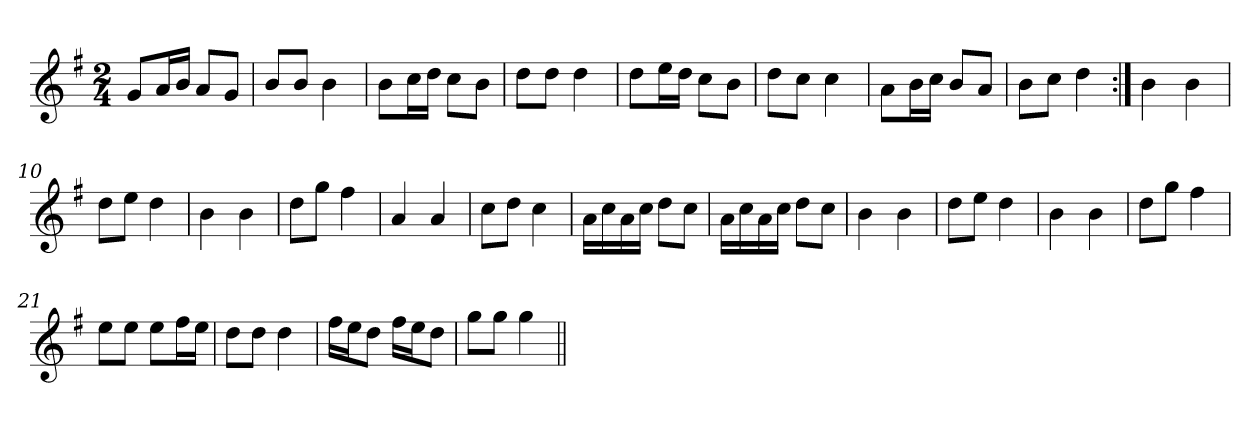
**kern
*part1
*staff1
*clefG2
*k[f#]
*G:
*M2/4
*MM40
=1
8g/L
16a/L
16b/JJ
8a/L
8g/J
=2
8b/L
8b/J
4b\
=3
8b\L
16cc\L
16dd\JJ
8cc\L
8b\J
=4
8dd\L
8dd\J
4dd\
=5
8dd\L
16ee\L
16dd\JJ
8cc\L
8b\J
=6
8dd\L
8cc\J
4cc\
=7
8a\L
16b\L
16cc\JJ
8b/L
8a/J
=8
8b\L
8cc\J
4dd\
=9:|!
4b\
4b\
=10
8dd\L
8ee\J
4dd\
=11
4b\
4b\
=12
8dd\L
8gg\J
4ff#\
!!LO:LB:g=z
=13
4a/
4a/
=14
8cc\L
8dd\J
4cc\
=15
16a\LL
16cc\
16a\
16cc\JJ
8dd\L
8cc\J
=16
16a\LL
16cc\
16a\
16cc\JJ
8dd\L
8cc\J
=17
4b\
4b\
=18
8dd\L
8ee\J
4dd\
=19
4b\
4b\
=20
8dd\L
8gg\J
4ff#\
=21
8ee\L
8ee\J
8ee\L
16ff#\L
16ee\JJ
=22
8dd\L
8dd\J
4dd\
=23
16ff#\LL
16ee\J
8dd\J
16ff#\LL
16ee\J
8dd\J
=24
8gg\L
8gg\J
4gg\
=||
*-
